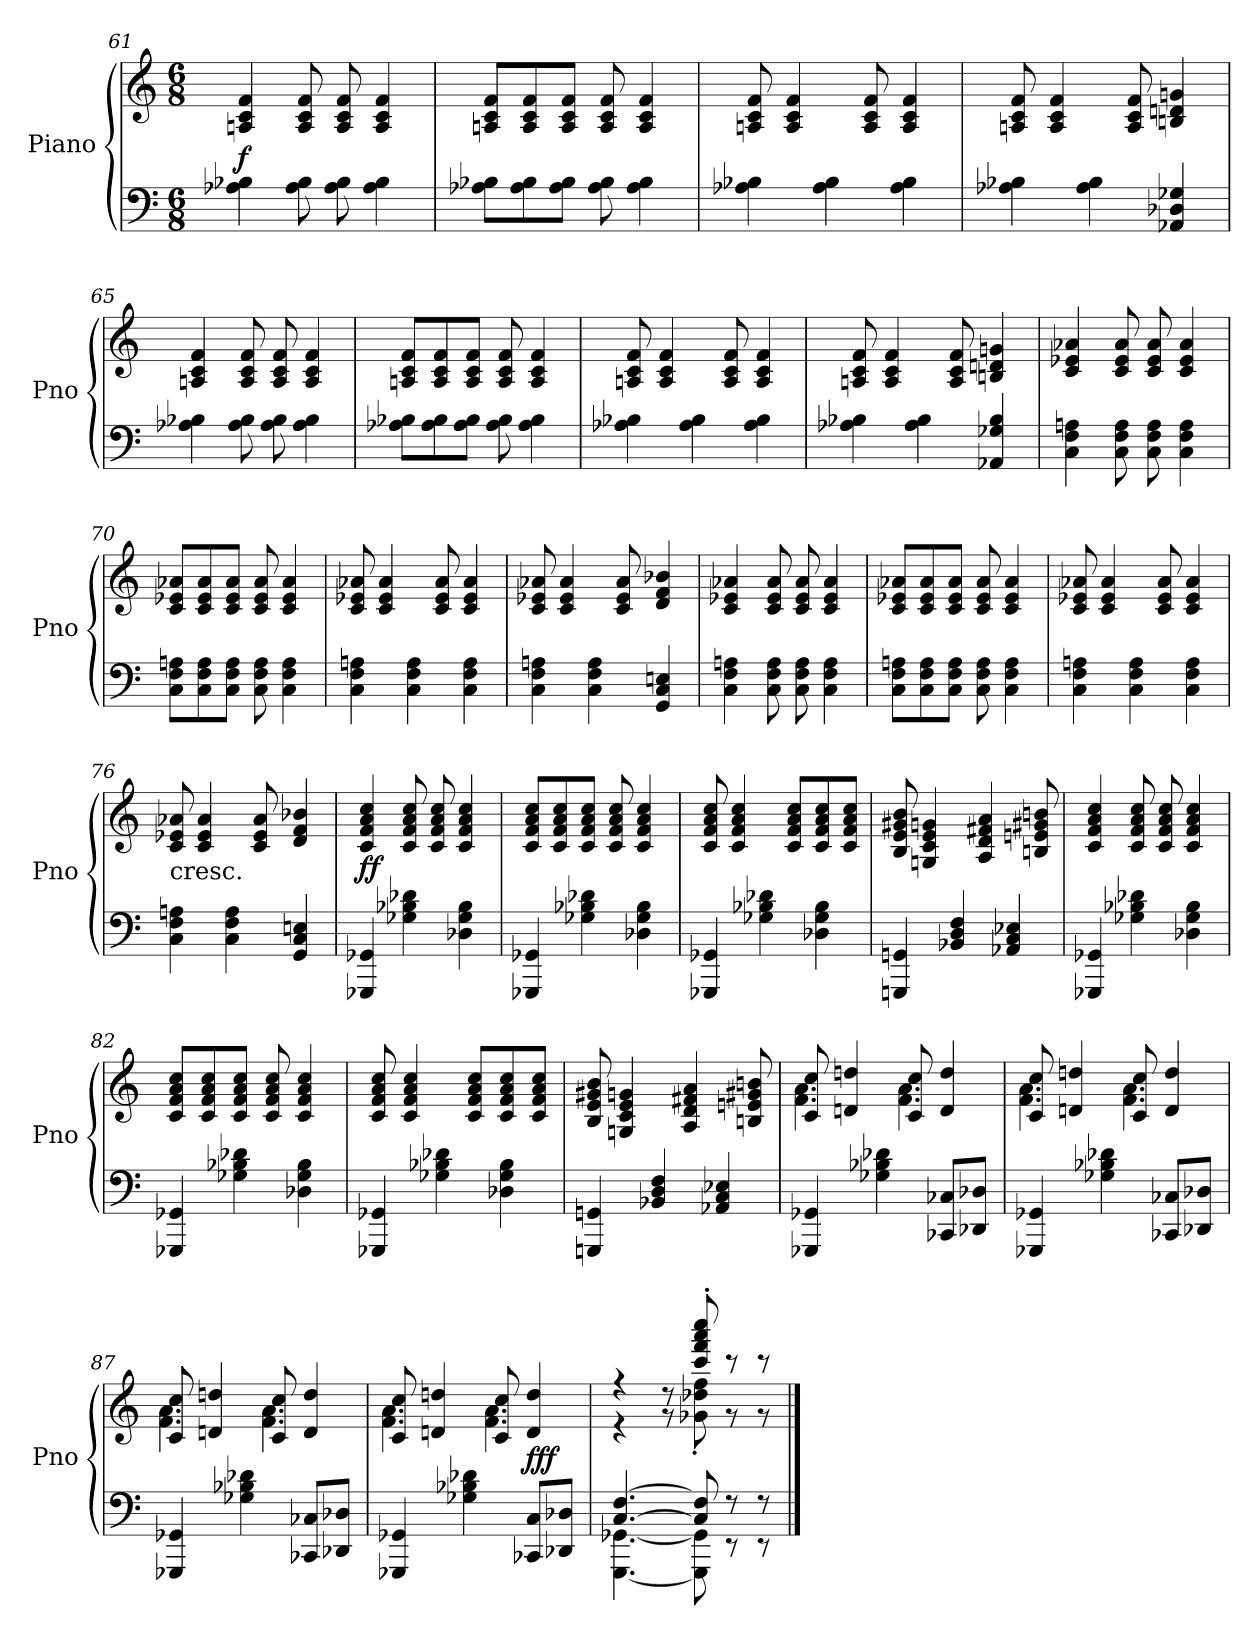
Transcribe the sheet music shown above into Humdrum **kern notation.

**kern	**kern	**dynam
*part1	*part1	*part1
*staff2	*staff1	*staff1/2
*I"Piano	*	*
*I'Pno	*	*
*clefF4	*clefG2	*
*k[]	*k[]	*
*M6/8	*M6/8	*
=61	=61	=61
4A-X\ 4B-X\	4An/ 4c/ 4f/	f
8A-\ 8B-\	8A/ 8c/ 8f/	.
8A-\ 8B-\	8A/ 8c/ 8f/	.
4A-\ 4B-\	4A/ 4c/ 4f/	.
=62	=62	=62
8A-X\ 8B-X\L	8An/ 8c/ 8f/L	.
8A-\ 8B-\	8A/ 8c/ 8f/	.
8A-\ 8B-\J	8A/ 8c/ 8f/J	.
8A-\ 8B-\	8A/ 8c/ 8f/	.
4A-\ 4B-\	4A/ 4c/ 4f/	.
=63	=63	=63
4A-X\ 4B-X\	8An/ 8c/ 8f/	.
.	4A/ 4c/ 4f/	.
4A-\ 4B-\	.	.
.	8A/ 8c/ 8f/	.
4A-\ 4B-\	4A/ 4c/ 4f/	.
=64	=64	=64
4A-X\ 4B-X\	8An/ 8c/ 8f/	.
.	4A/ 4c/ 4f/	.
4A-\ 4B-\	.	.
.	8A/ 8c/ 8f/	.
4AA-X/ 4D-X/ 4G-X/	4Bn/ 4dn/ 4gn/	.
=65	=65	=65
4A-X\ 4B-X\	4An/ 4c/ 4f/	.
8A-\ 8B-\	8A/ 8c/ 8f/	.
8A-\ 8B-\	8A/ 8c/ 8f/	.
4A-\ 4B-\	4A/ 4c/ 4f/	.
=66	=66	=66
8A-X\ 8B-X\L	8An/ 8c/ 8f/L	.
8A-\ 8B-\	8A/ 8c/ 8f/	.
8A-\ 8B-\J	8A/ 8c/ 8f/J	.
8A-\ 8B-\	8A/ 8c/ 8f/	.
4A-\ 4B-\	4A/ 4c/ 4f/	.
=67	=67	=67
4A-X\ 4B-X\	8An/ 8c/ 8f/	.
.	4A/ 4c/ 4f/	.
4A-\ 4B-\	.	.
.	8A/ 8c/ 8f/	.
4A-\ 4B-\	4A/ 4c/ 4f/	.
=68	=68	=68
4A-X\ 4B-X\	8An/ 8c/ 8f/	.
.	4A/ 4c/ 4f/	.
4A-\ 4B-\	.	.
.	8A/ 8c/ 8f/	.
4AA-X/ 4G-X/ 4B-/	4Bn/ 4dn/ 4gn/	.
=69	=69	=69
4C\ 4F\ 4An\	4c/ 4e-X/ 4a-X/	.
8C\ 8F\ 8A\	8c/ 8e-/ 8a-/	.
8C\ 8F\ 8A\	8c/ 8e-/ 8a-/	.
4C\ 4F\ 4A\	4c/ 4e-/ 4a-/	.
=70	=70	=70
8C\ 8F\ 8An\L	8c/ 8e-X/ 8a-X/L	.
8C\ 8F\ 8A\	8c/ 8e-/ 8a-/	.
8C\ 8F\ 8A\J	8c/ 8e-/ 8a-/J	.
8C\ 8F\ 8A\	8c/ 8e-/ 8a-/	.
4C\ 4F\ 4A\	4c/ 4e-/ 4a-/	.
=71	=71	=71
4C\ 4F\ 4An\	8c/ 8e-X/ 8a-X/	.
.	4c/ 4e-/ 4a-/	.
4C\ 4F\ 4A\	.	.
.	8c/ 8e-/ 8a-/	.
4C\ 4F\ 4A\	4c/ 4e-/ 4a-/	.
=72	=72	=72
4C\ 4F\ 4An\	8c/ 8e-X/ 8a-X/	.
.	4c/ 4e-/ 4a-/	.
4C\ 4F\ 4A\	.	.
.	8c/ 8e-/ 8a-/	.
4GG/ 4C/ 4En/	4d/ 4f/ 4b-X/	.
=73	=73	=73
4C\ 4F\ 4An\	4c/ 4e-X/ 4a-X/	.
8C\ 8F\ 8A\	8c/ 8e-/ 8a-/	.
8C\ 8F\ 8A\	8c/ 8e-/ 8a-/	.
4C\ 4F\ 4A\	4c/ 4e-/ 4a-/	.
=74	=74	=74
8C\ 8F\ 8An\L	8c/ 8e-X/ 8a-X/L	.
8C\ 8F\ 8A\	8c/ 8e-/ 8a-/	.
8C\ 8F\ 8A\J	8c/ 8e-/ 8a-/J	.
8C\ 8F\ 8A\	8c/ 8e-/ 8a-/	.
4C\ 4F\ 4A\	4c/ 4e-/ 4a-/	.
=75	=75	=75
4C\ 4F\ 4An\	8c/ 8e-X/ 8a-X/	.
.	4c/ 4e-/ 4a-/	.
4C\ 4F\ 4A\	.	.
.	8c/ 8e-/ 8a-/	.
4C\ 4F\ 4A\	4c/ 4e-/ 4a-/	.
=76	=76	=76
!	!LO:TX:c:t=cresc.	!
4C\ 4F\ 4An\	8c/ 8e-X/ 8a-X/	.
.	4c/ 4e-/ 4a-/	.
4C\ 4F\ 4A\	.	.
.	8c/ 8e-/ 8a-/	.
4GG/ 4C/ 4En/	4d/ 4f/ 4b-X/	.
=77	=77	=77
4GGG-X/ 4GG-X/	4c/ 4f/ 4a/ 4cc/	ff
4G-X\ 4B-X\ 4d-X\	8c/ 8f/ 8a/ 8cc/	.
.	8c/ 8f/ 8a/ 8cc/	.
4D-X\ 4G-\ 4B-\	4c/ 4f/ 4a/ 4cc/	.
=78	=78	=78
4GGG-X/ 4GG-X/	8c/ 8f/ 8a/ 8cc/L	.
.	8c/ 8f/ 8a/ 8cc/	.
4G-X\ 4B-X\ 4d-X\	8c/ 8f/ 8a/ 8cc/J	.
.	8c/ 8f/ 8a/ 8cc/	.
4D-X\ 4G-\ 4B-\	4c/ 4f/ 4a/ 4cc/	.
=79	=79	=79
4GGG-X/ 4GG-X/	8c/ 8f/ 8a/ 8cc/	.
.	4c/ 4f/ 4a/ 4cc/	.
4G-X\ 4B-X\ 4d-X\	.	.
.	8c/ 8f/ 8a/ 8cc/L	.
4D-X\ 4G-\ 4B-\	8c/ 8f/ 8a/ 8cc/	.
.	8c/ 8f/ 8a/ 8cc/J	.
=80	=80	=80
4GGGn/ 4GGn/	8B/ 8e/ 8g#X/ 8b/	.
.	4Gn/ 4c/ 4e/ 4gn/	.
4BB-X/ 4D/ 4F/	.	.
.	4A/ 4d/ 4f#X/ 4a/	.
4AA-X/ 4C/ 4E-X/	.	.
.	8Bn/ 8en/ 8g#X/ 8bn/	.
=81	=81	=81
4GGG-X/ 4GG-X/	4c/ 4f/ 4a/ 4cc/	.
4G-X\ 4B-X\ 4d-X\	8c/ 8f/ 8a/ 8cc/	.
.	8c/ 8f/ 8a/ 8cc/	.
4D-X\ 4G-\ 4B-\	4c/ 4f/ 4a/ 4cc/	.
=82	=82	=82
4GGG-X/ 4GG-X/	8c/ 8f/ 8a/ 8cc/L	.
.	8c/ 8f/ 8a/ 8cc/	.
4G-X\ 4B-X\ 4d-X\	8c/ 8f/ 8a/ 8cc/J	.
.	8c/ 8f/ 8a/ 8cc/	.
4D-X\ 4G-\ 4B-\	4c/ 4f/ 4a/ 4cc/	.
=83	=83	=83
4GGG-X/ 4GG-X/	8c/ 8f/ 8a/ 8cc/	.
.	4c/ 4f/ 4a/ 4cc/	.
4G-X\ 4B-X\ 4d-X\	.	.
.	8c/ 8f/ 8a/ 8cc/L	.
4D-X\ 4G-\ 4B-\	8c/ 8f/ 8a/ 8cc/	.
.	8c/ 8f/ 8a/ 8cc/J	.
=84	=84	=84
4GGGn/ 4GGn/	8B/ 8e/ 8g#X/ 8b/	.
.	4Gn/ 4c/ 4e/ 4gn/	.
4BB-X/ 4D/ 4F/	.	.
.	4A/ 4d/ 4f#X/ 4a/	.
4AA-X/ 4C/ 4E-X/	.	.
.	8Bn/ 8en/ 8g#X/ 8bn/	.
=85	=85	=85
*	*^	*
4GGG-X/ 4GG-X/	8c/ 8cc/	4.f\ 4.a\	.
.	4dn/ 4ddn/	.	.
4G-X\ 4B-X\ 4d-X\	.	.	.
.	8c/ 8cc/	4.f\ 4.a\	.
8CC-X/ 8C-X/L	4d/ 4dd/	.	.
8DD-X/ 8D-X/J	.	.	.
=86	=86	=86	=86
4GGG-X/ 4GG-X/	8c/ 8cc/	4.f\ 4.a\	.
.	4dn/ 4ddn/	.	.
4G-X\ 4B-X\ 4d-X\	.	.	.
.	8c/ 8cc/	4.f\ 4.a\	.
8CC-X/ 8C-X/L	4d/ 4dd/	.	.
8DD-X/ 8D-X/J	.	.	.
=87	=87	=87	=87
4GGG-X/ 4GG-X/	8c/ 8cc/	4.f\ 4.a\	.
.	4dn/ 4ddn/	.	.
4G-X\ 4B-X\ 4d-X\	.	.	.
.	8c/ 8cc/	4.f\ 4.a\	.
8CC-X/ 8C-X/L	4d/ 4dd/	.	.
8DD-X/ 8D-X/J	.	.	.
=88	=88	=88	=88
4GGG-X/ 4GG-X/	8c/ 8cc/	4.f\ 4.a\	.
.	4dn/ 4ddn/	.	.
4G-X\ 4B-X\ 4d-X\	.	.	.
.	8c/ 8cc/	4.f\ 4.a\	.
8CC-X/ 8C/L	4d/ 4dd/	.	fff
8DD-X/ 8D-X/J	.	.	.
=89	=89	=89	=89
*^	*	*	*
[4.C/ [4.F/	[4.GGG\ [4.GG-X\	4r	4r	.
.	.	8r	8r	.
8C]/ 8F]/	8GGG]\ 8GG-]\	8ccc'/ 8fff'/ 8aaa'/ 8cccc'/	8g-X'\ 8dd-X'\ 8ff'\	.
8r	8r	8r	8r	.
8r	8r	8r	8r	.
*v	*v	*	*	*
*	*v	*v	*
==	==	==
*-	*-	*-
